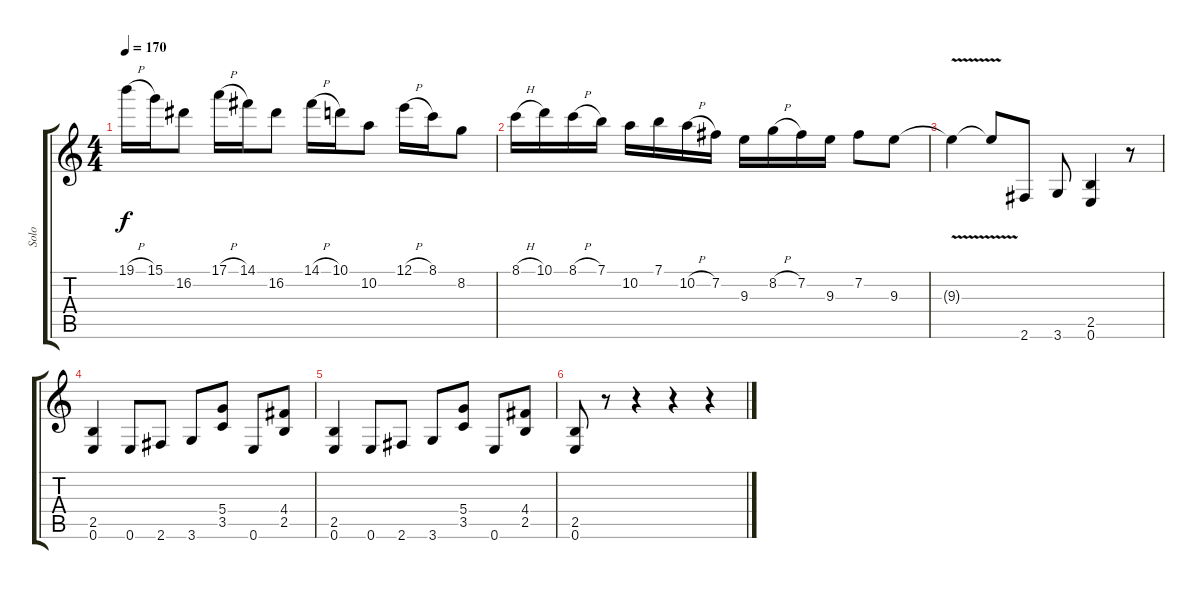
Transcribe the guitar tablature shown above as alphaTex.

\track ("Solo" "Solo") {instrument overdrivenguitar}
\staff {score tabs}
\tuning (E4 B3 G3 D3 A2 E2) {hide}
\ts (4 4)
\tempo 170
\clef g2
\ks c
19.1{h}.16{dy f} 15.1.16 16.2.8 17.1{h}.16 14.1.16 16.2.8 14.1{h}.16 10.1.16 10.2.8 12.1{h}.16 8.1.16 8.2.8 |
8.1{h}.16 10.1.16 8.1{h}.16 7.1.16 10.2.16 7.1.16 10.2{h}.16 7.2.16 9.3.16 8.2{h}.16 7.2.16 9.3.16 7.2.8 9.3.8 |
9.3{v t}.4 9.3{t}.8 2.6.8{volume 0} 3.6.8 (2.5 0.6).4 r.8 |
(2.5 0.6).4 0.6.8 2.6.8 3.6.8 (5.4 3.5).8 0.6.8 (4.4 2.5).8 |
(2.5 0.6).4 0.6.8 2.6.8 3.6.8 (5.4 3.5).8 0.6.8 (4.4 2.5).8 |
(2.5 0.6).8 r.8 r.4 r.4 r.4
